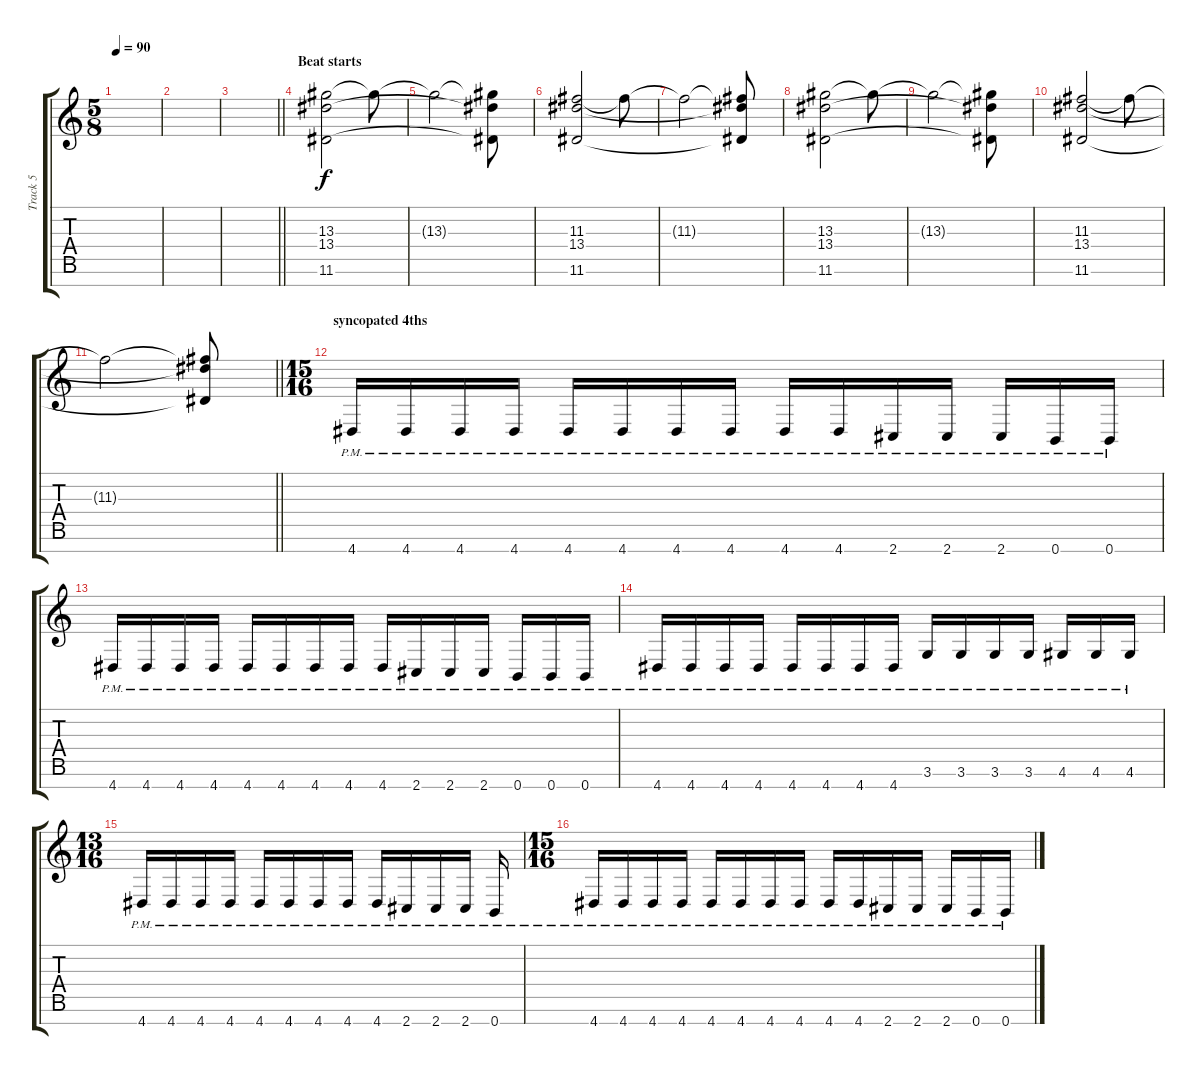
\track ("Track 5" "Track 5") {instrument overdrivenguitar}
\staff {score tabs}
\tuning (E4 B3 G3 D3 A2 E2 B1) {hide}
\ts (5 8)
\tempo 90
\clef g2
\ks c
|
|
\barLineRight lightlight
|
\section ("" "Beat starts")
(13.3 13.4 11.6).2 13.3{t}.8 |
13.3{t}.2 (13.3{t} 13.4{t} 11.6{t}).8 |
(11.3 13.4 11.6).2 11.3{t}.8 |
11.3{t}.2 (11.3{t} 13.4{t} 11.6{t}).8 |
(13.3 13.4 11.6).2 13.3{t}.8 |
13.3{t}.2 (13.3{t} 13.4{t} 11.6{t}).8 |
(11.3 13.4 11.6).2 11.3{t}.8 |
\barLineRight lightlight
11.3{t}.2 (11.3{t} 13.4{t} 11.6{t}).8 |
\ts (15 16)
\section ("" "syncopated 4ths")
4.7{pm}.16{volume 11} 4.7{pm}.16 4.7{pm}.16 4.7{pm}.16 4.7{pm}.16 4.7{pm}.16 4.7{pm}.16 4.7{pm}.16 4.7{pm}.16 4.7{pm}.16 2.7{pm}.16 2.7{pm}.16 2.7{pm}.16 0.7{pm}.16 0.7{pm}.16 |
4.7{pm}.16 4.7{pm}.16 4.7{pm}.16 4.7{pm}.16 4.7{pm}.16 4.7{pm}.16 4.7{pm}.16 4.7{pm}.16 4.7{pm}.16 2.7{pm}.16 2.7{pm}.16 2.7{pm}.16 0.7{pm}.16 0.7{pm}.16 0.7{pm}.16 |
4.7{pm}.16 4.7{pm}.16 4.7{pm}.16 4.7{pm}.16 4.7{pm}.16 4.7{pm}.16 4.7{pm}.16 4.7{pm}.16 3.6{pm}.16 3.6{pm}.16 3.6{pm}.16 3.6{pm}.16 4.6{pm}.16 4.6{pm}.16 4.6{pm}.16 |
\ts (13 16)
4.7{pm}.16 4.7{pm}.16 4.7{pm}.16 4.7{pm}.16 4.7{pm}.16 4.7{pm}.16 4.7{pm}.16 4.7{pm}.16 4.7{pm}.16 2.7{pm}.16 2.7{pm}.16 2.7{pm}.16 0.7{pm}.16 |
\ts (15 16)
4.7{pm}.16{volume 11} 4.7{pm}.16 4.7{pm}.16 4.7{pm}.16 4.7{pm}.16 4.7{pm}.16 4.7{pm}.16 4.7{pm}.16 4.7{pm}.16 4.7{pm}.16 2.7{pm}.16 2.7{pm}.16 2.7{pm}.16 0.7{pm}.16 0.7{pm}.16
